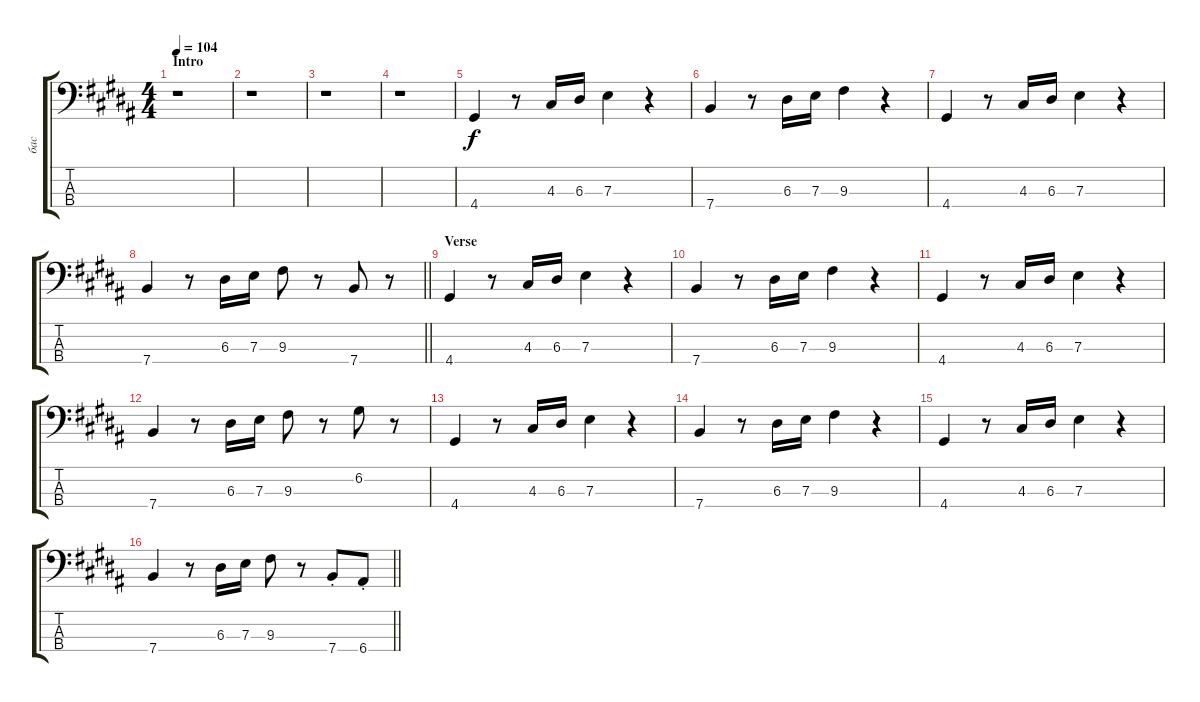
\track ("бас" "бас") {instrument electricbassfinger}
\staff {score tabs}
\tuning (G2 D2 A1 E1) {hide}
\ts (4 4)
\section ("" "Intro")
\tempo 104
\clef f4
\ks b
r.1{dy f instrument electricbassfinger} |
r.1 |
r.1 |
r.1 |
4.4.4 r.8 4.3.16 6.3.16 7.3.4 r.4 |
7.4.4 r.8 6.3.16 7.3.16 9.3.4 r.4 |
4.4.4 r.8 4.3.16 6.3.16 7.3.4 r.4 |
\barLineRight lightlight
7.4.4 r.8 6.3.16 7.3.16 9.3.8 r.8 7.4.8 r.8 |
\section ("" "Verse")
4.4.4 r.8 4.3.16 6.3.16 7.3.4 r.4 |
7.4.4 r.8 6.3.16 7.3.16 9.3.4 r.4 |
4.4.4 r.8 4.3.16 6.3.16 7.3.4 r.4 |
7.4.4 r.8 6.3.16 7.3.16 9.3.8 r.8 6.2.8 r.8 |
4.4.4 r.8 4.3.16 6.3.16 7.3.4 r.4 |
7.4.4 r.8 6.3.16 7.3.16 9.3.4 r.4 |
4.4.4 r.8 4.3.16 6.3.16 7.3.4 r.4 |
\barLineRight lightlight
7.4.4 r.8 6.3.16 7.3.16 9.3.8 r.8 7.4{st}.8 6.4{st}.8
